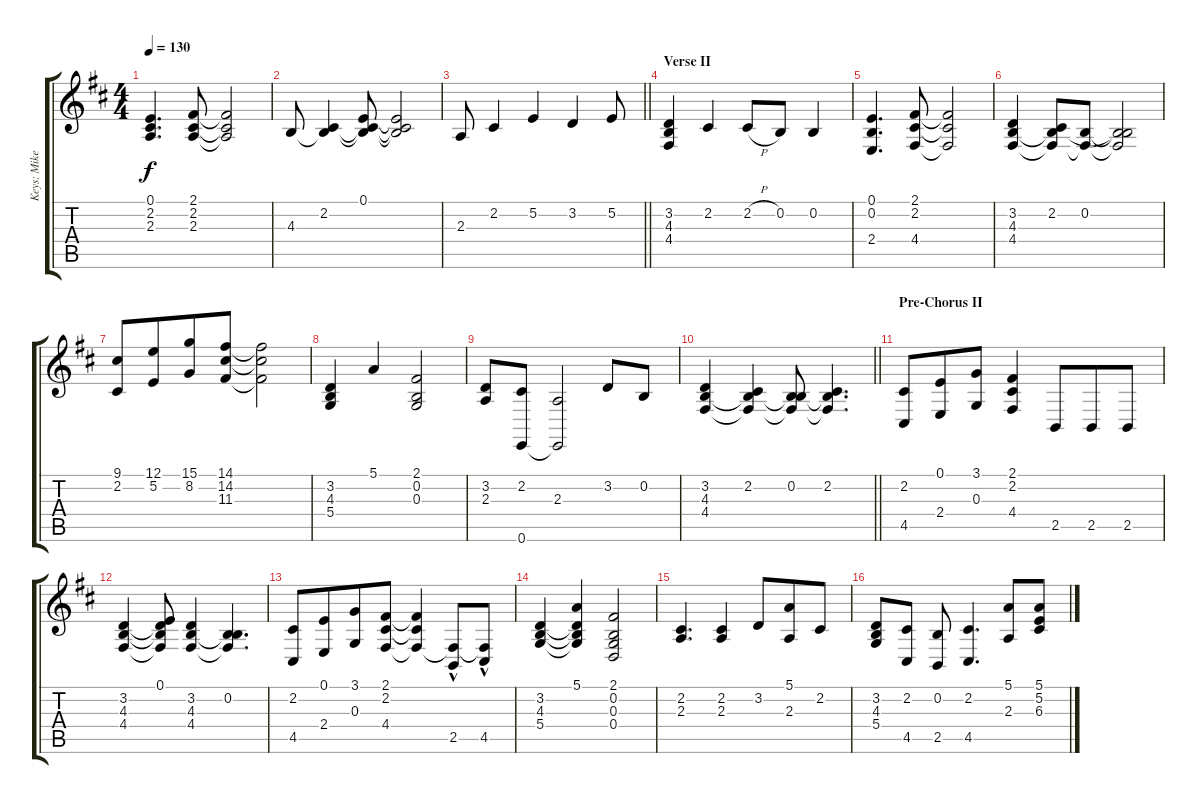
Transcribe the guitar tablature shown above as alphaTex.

\track ("Keys: Mike" "Keys: Mike") {instrument pad1newage}
\staff {score tabs}
\tuning (E4 B3 G3 D3 A2 E2) {hide}
\ts (4 4)
\tempo 130
\clef g2
\ks d
(0.1 2.2 2.3).4{d dy f} (2.1 2.2 2.3).8 (2.1{t} 2.2{t} 2.3{t}).2 |
4.3.8 (2.2 4.3{t}).4 (0.1 2.2{t} 4.3{t}).8 (0.1{t} 2.2{t} 4.3{t}).2 |
\barLineRight lightlight
2.3.8 2.2.4 5.2.4 3.2.4 5.2.8 |
\section ("" "Verse II")
(3.2 4.3 4.4).4 2.2.4 2.2{h}.8 0.2.8 0.2.4 |
(0.1 0.2 2.4).4{d} (2.1 2.2 4.4).8 (2.1{t} 2.2{t} 4.4{t}).2 |
(3.2 4.3 4.4).4{beam merge} (2.2 4.3{t} 4.4{t}).8 (0.2 4.4{t}).8 (0.2{t} 4.3{t} 4.4{t}).2 |
(9.1 2.2).8 (12.1 5.2).8{beam merge} (15.1 8.2).8 (14.1 14.2 11.3).8 (14.1{t} 14.2{t} 11.3{t}).2 |
(3.2 4.3 5.4).4 5.1.4 (2.1 0.2 0.3).2 |
(3.2 2.3).8 (2.2 0.6).8 (2.3 0.6{t}).2 3.2.8 0.2.8 |
\barLineRight lightlight
(3.2 4.3 4.4).4 (2.2 4.3{t} 4.4{t}).4 (0.2 4.3{t} 4.4{t}).8 (2.2 4.3{t} 4.4{t}).4{d} |
\section ("" "Pre-Chorus II")
(2.2 4.5).8 (0.1 2.4).8{beam merge} (3.1 0.3).8 (2.1 2.2 4.4).4 2.5.8{beam merge} 2.5.8 2.5.8 |
(3.2 4.3 4.4).4 (0.1 3.2{t} 4.3{t} 4.4{t}).8 (3.2 4.3 4.4).4 (0.2 4.3{t} 4.4{t}).4{d} |
(2.2 4.5).8 (0.1 2.4).8{beam merge} (3.1 0.3).8 (2.1 2.2 4.4).8 (2.1{t} 2.2{t} 4.4{t}).4 (4.4{t} 2.5{hac}).8 (4.4{t} 4.5{hac}).8 |
(3.2 4.3 5.4).4 (5.1 3.2{t} 4.3{t} 5.4{t}).4 (2.1 0.2 0.3 0.4).2 |
(2.2 2.3).4{d} (2.2 2.3).4 3.2.8{beam merge} (5.1 2.3).8 2.2.8 |
(3.2 4.3 5.4).8 (2.2 4.5).8 (0.2 2.5).8 (2.2 4.5).4{d} (5.1 2.3).8 (5.1 5.2 6.3).8
